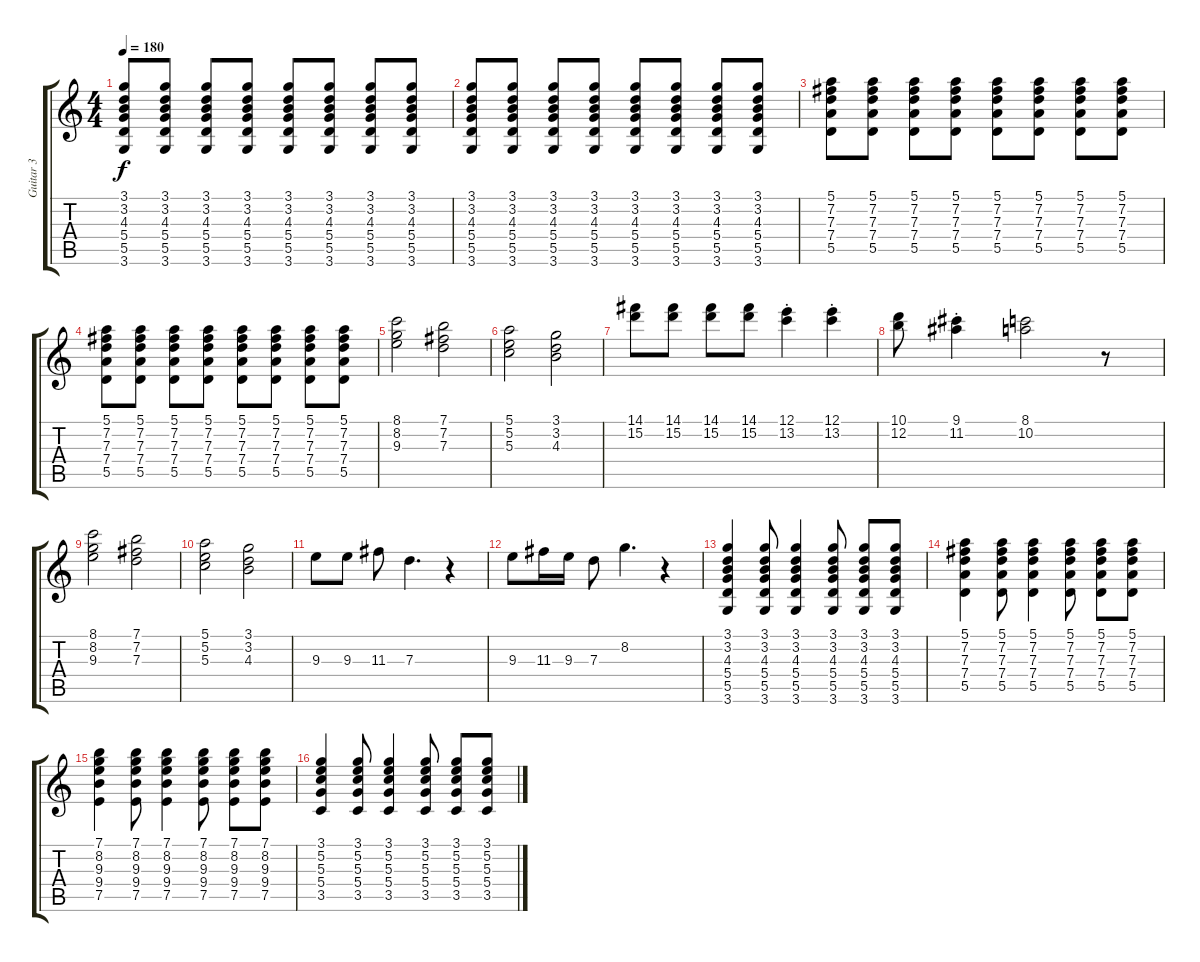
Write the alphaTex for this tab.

\track ("Guitar 3" "Guitar 3") {instrument acousticguitarnylon}
\staff {score tabs}
\tuning (E4 B3 G3 D3 A2 E2) {hide}
\ts (4 4)
\tempo 180
\clef g2
\ks c
(3.1 3.2 4.3 5.4 5.5 3.6).8{dy f} (3.1 3.2 4.3 5.4 5.5 3.6).8 (3.1 3.2 4.3 5.4 5.5 3.6).8 (3.1 3.2 4.3 5.4 5.5 3.6).8 (3.1 3.2 4.3 5.4 5.5 3.6).8 (3.1 3.2 4.3 5.4 5.5 3.6).8 (3.1 3.2 4.3 5.4 5.5 3.6).8 (3.1 3.2 4.3 5.4 5.5 3.6).8 |
(3.1 3.2 4.3 5.4 5.5 3.6).8 (3.1 3.2 4.3 5.4 5.5 3.6).8 (3.1 3.2 4.3 5.4 5.5 3.6).8 (3.1 3.2 4.3 5.4 5.5 3.6).8 (3.1 3.2 4.3 5.4 5.5 3.6).8 (3.1 3.2 4.3 5.4 5.5 3.6).8 (3.1 3.2 4.3 5.4 5.5 3.6).8 (3.1 3.2 4.3 5.4 5.5 3.6).8 |
(5.1 7.2 7.3 7.4 5.5).8 (5.1 7.2 7.3 7.4 5.5).8 (5.1 7.2 7.3 7.4 5.5).8 (5.1 7.2 7.3 7.4 5.5).8 (5.1 7.2 7.3 7.4 5.5).8 (5.1 7.2 7.3 7.4 5.5).8 (5.1 7.2 7.3 7.4 5.5).8 (5.1 7.2 7.3 7.4 5.5).8 |
(5.1 7.2 7.3 7.4 5.5).8 (5.1 7.2 7.3 7.4 5.5).8 (5.1 7.2 7.3 7.4 5.5).8 (5.1 7.2 7.3 7.4 5.5).8 (5.1 7.2 7.3 7.4 5.5).8 (5.1 7.2 7.3 7.4 5.5).8 (5.1 7.2 7.3 7.4 5.5).8 (5.1 7.2 7.3 7.4 5.5).8 |
(8.1 8.2 9.3).2 (7.1 7.2 7.3).2 |
(5.1 5.2 5.3).2 (3.1 3.2 4.3).2 |
(14.1 15.2).8 (14.1 15.2).8 (14.1 15.2).8 (14.1 15.2).8 (12.1{st} 13.2{st}).4 (12.1{st} 13.2{st}).4 |
(10.1 12.2).8 (9.1{st} 11.2{st}).4 (8.1 10.2).2 r.8 |
(8.1 8.2 9.3).2 (7.1 7.2 7.3).2 |
(5.1 5.2 5.3).2 (3.1 3.2 4.3).2 |
9.3.8 9.3.8 11.3.8 7.3.4{d} r.4 |
9.3.8 11.3.16 9.3.16 7.3.8 8.2.4{d} r.4 |
(3.1 3.2 4.3 5.4 5.5 3.6).4 (3.1 3.2 4.3 5.4 5.5 3.6).8 (3.1 3.2 4.3 5.4 5.5 3.6).4 (3.1 3.2 4.3 5.4 5.5 3.6).8 (3.1 3.2 4.3 5.4 5.5 3.6).8 (3.1 3.2 4.3 5.4 5.5 3.6).8 |
(5.1 7.2 7.3 7.4 5.5).4 (5.1 7.2 7.3 7.4 5.5).8 (5.1 7.2 7.3 7.4 5.5).4 (5.1 7.2 7.3 7.4 5.5).8 (5.1 7.2 7.3 7.4 5.5).8 (5.1 7.2 7.3 7.4 5.5).8 |
(7.1 8.2 9.3 9.4 7.5).4 (7.1 8.2 9.3 9.4 7.5).8 (7.1 8.2 9.3 9.4 7.5).4 (7.1 8.2 9.3 9.4 7.5).8 (7.1 8.2 9.3 9.4 7.5).8 (7.1 8.2 9.3 9.4 7.5).8 |
(3.1 5.2 5.3 5.4 3.5).4 (3.1 5.2 5.3 5.4 3.5).8 (3.1 5.2 5.3 5.4 3.5).4 (3.1 5.2 5.3 5.4 3.5).8 (3.1 5.2 5.3 5.4 3.5).8 (3.1 5.2 5.3 5.4 3.5).8
